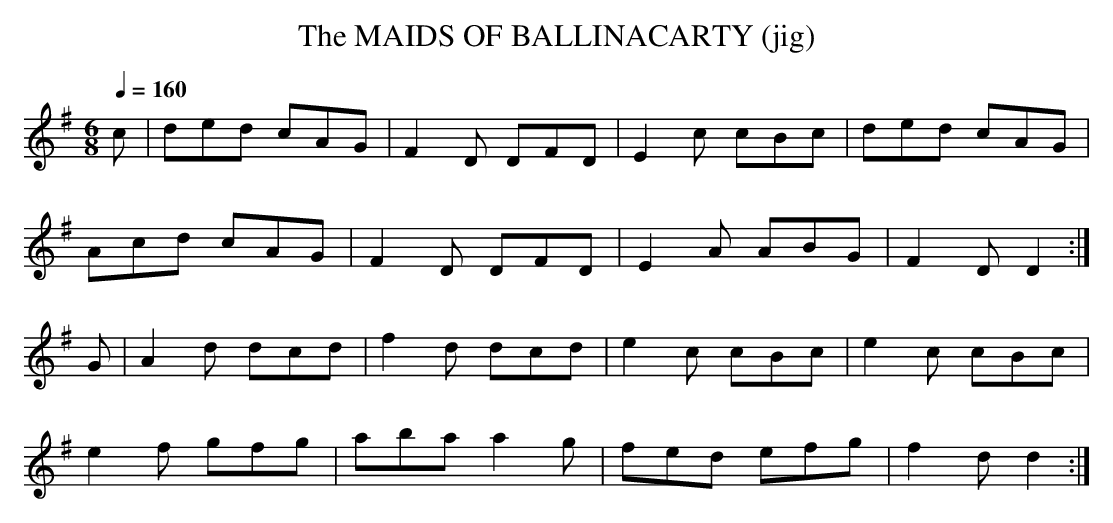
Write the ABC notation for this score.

X:1
T:MAIDS OF BALLINACARTY (jig), The
Q:1/4=160
M:6/8
L:1/8
K:D mix
c|ded cAG|F2D DFD|E2c cBc|ded cAG|
Acd cAG|F2D DFD|E2A ABG|F2D D2:|
G|A2d dcd|f2d dcd|e2c cBc|e2c cBc|
e2f gfg|aba a2g|fed efg|f2d d2:|
